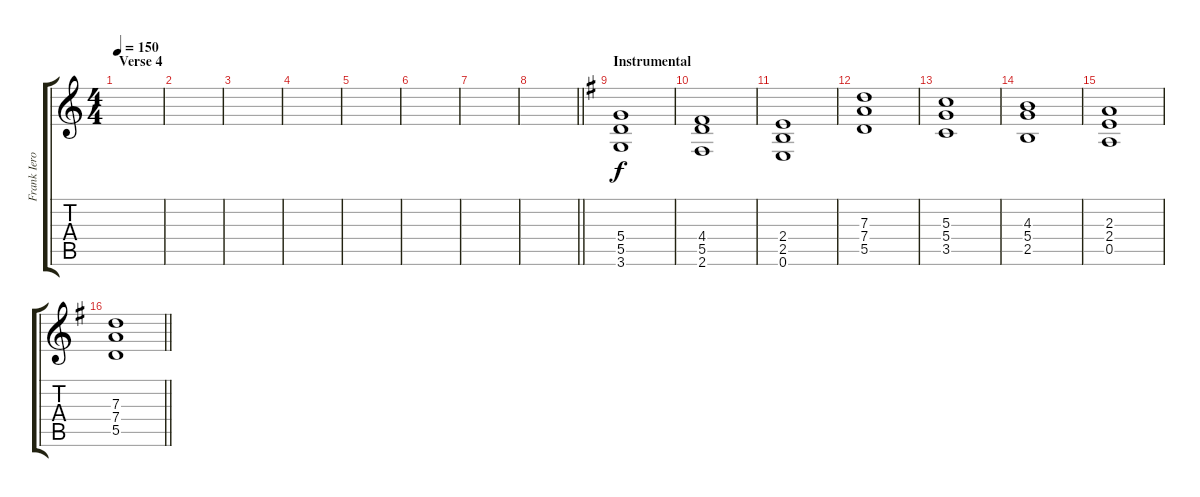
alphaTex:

\track ("Frank Iero (rhythm guitar)" "Frank Iero") {instrument distortionguitar}
\staff {score tabs}
\tuning (E4 B3 G3 D3 A2 E2) {hide}
\ts (4 4)
\section ("" "Verse 4")
\tempo 150
\clef g2
\ks c
|
|
|
|
|
|
|
\barLineRight lightlight
|
\section ("" "Instrumental")
\ks eminor
(5.4 5.5 3.6).1 |
(4.4 5.5 2.6).1 |
(2.4 2.5 0.6).1 |
(7.3 7.4 5.5).1 |
(5.3 5.4 3.5).1 |
(4.3 5.4 2.5).1 |
(2.3 2.4 0.5).1 |
\barLineRight lightlight
(7.3 7.4 5.5).1
